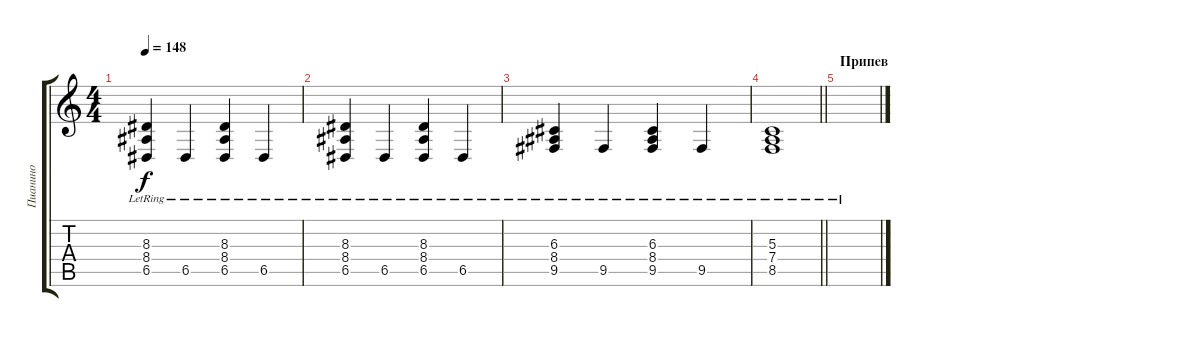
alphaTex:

\track ("Пианино" "Пианино") {instrument acousticgrandpiano}
\staff {score tabs}
\tuning (E4 B3 G3 D3 A2 E2) {hide}
\ts (4 4)
\tempo 148
\clef g2
\ks c
(8.3 8.4{lr} 6.5{lr}).4{dy f} 6.5{lr}.4 (8.3{lr} 8.4{lr} 6.5{lr}).4 6.5{lr}.4 |
(8.3{lr} 8.4{lr} 6.5{lr}).4 6.5{lr}.4 (8.3{lr} 8.4{lr} 6.5{lr}).4 6.5{lr}.4 |
(6.3{lr} 8.4{lr} 9.5{lr}).4 9.5{lr}.4 (6.3{lr} 8.4{lr} 9.5{lr}).4 9.5{lr}.4 |
\barLineRight lightlight
(5.3{lr} 7.4{lr} 8.5{lr}).1 |
\section ("" "Припев")
